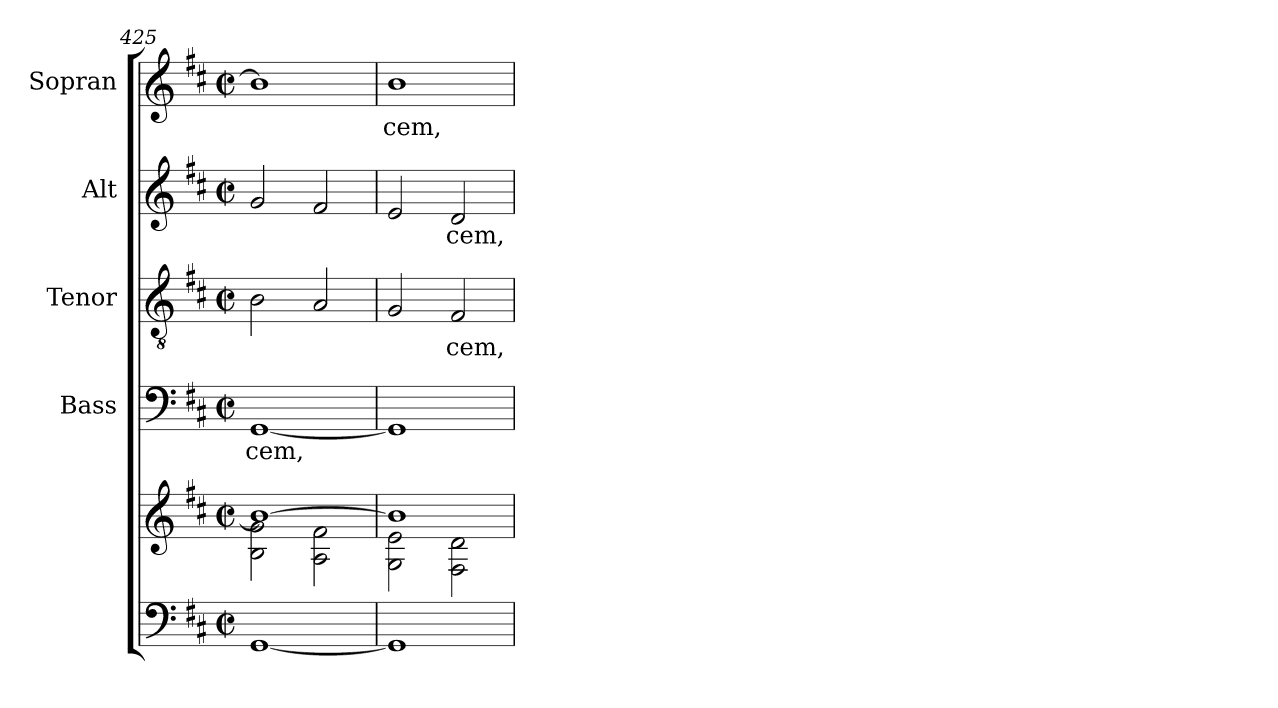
**kern	**kern	**kern	**text	**kern	**text	**kern	**text	**kern	**text
*part5	*part5	*part4	*part4	*part3	*part3	*part2	*part2	*part1	*part1
*staff6	*staff5	*staff4	*staff4	*staff3	*staff3	*staff2	*staff2	*staff1	*staff1
*	*	*I"Bass	*	*I"Tenor	*	*I"Alt	*	*I"Sopran	*
*	*	*I'B.	*	*I'T.	*	*I'A.	*	*I'S.	*
*clefF4	*clefG2	*clefF4	*	*clefGv2	*	*clefG2	*	*clefG2	*
*k[f#c#]	*k[f#c#]	*k[f#c#]	*	*k[f#c#]	*	*k[f#c#]	*	*k[f#c#]	*
*D:	*D:	*D:	*	*D:	*	*D:	*	*D:	*
*M2/2	*M2/2	*M2/2	*	*M2/2	*	*M2/2	*	*M2/2	*
*met(c|)	*met(c|)	*met(c|)	*	*met(c|)	*	*met(c|)	*	*met(c|)	*
=425	=425	=425	=425	=425	=425	=425	=425	=425	=425
*	*^	*	*	*	*	*	*	*	*
!	!	!	!	!LO:LY:b	!	!	!	!	!	!
[1GG	1b_	2B\ 2g\	[1GG	-cem,	2B\	.	2g/	.	1b]	.
.	.	2A\ 2f#\	.	.	2A/	.	2f#/	.	.	.
=426	=426	=426	=426	=426	=426	=426	=426	=426	=426	=426
!	!	!	!	!	!	!	!	!	!	!LO:LY:b
1GG]	1b]	2G\ 2e\	1GG]	.	2G/	.	2e/	.	1b	-cem,
!	!	!	!	!	!	!LO:LY:b	!	!LO:LY:b	!	!
.	.	2F#\ 2d\	.	.	2F#/	-cem,	2d/	-cem,	.	.
*	*v	*v	*	*	*	*	*	*	*	*
=	=	=	=	=	=	=	=	=	=
*-	*-	*-	*-	*-	*-	*-	*-	*-	*-
